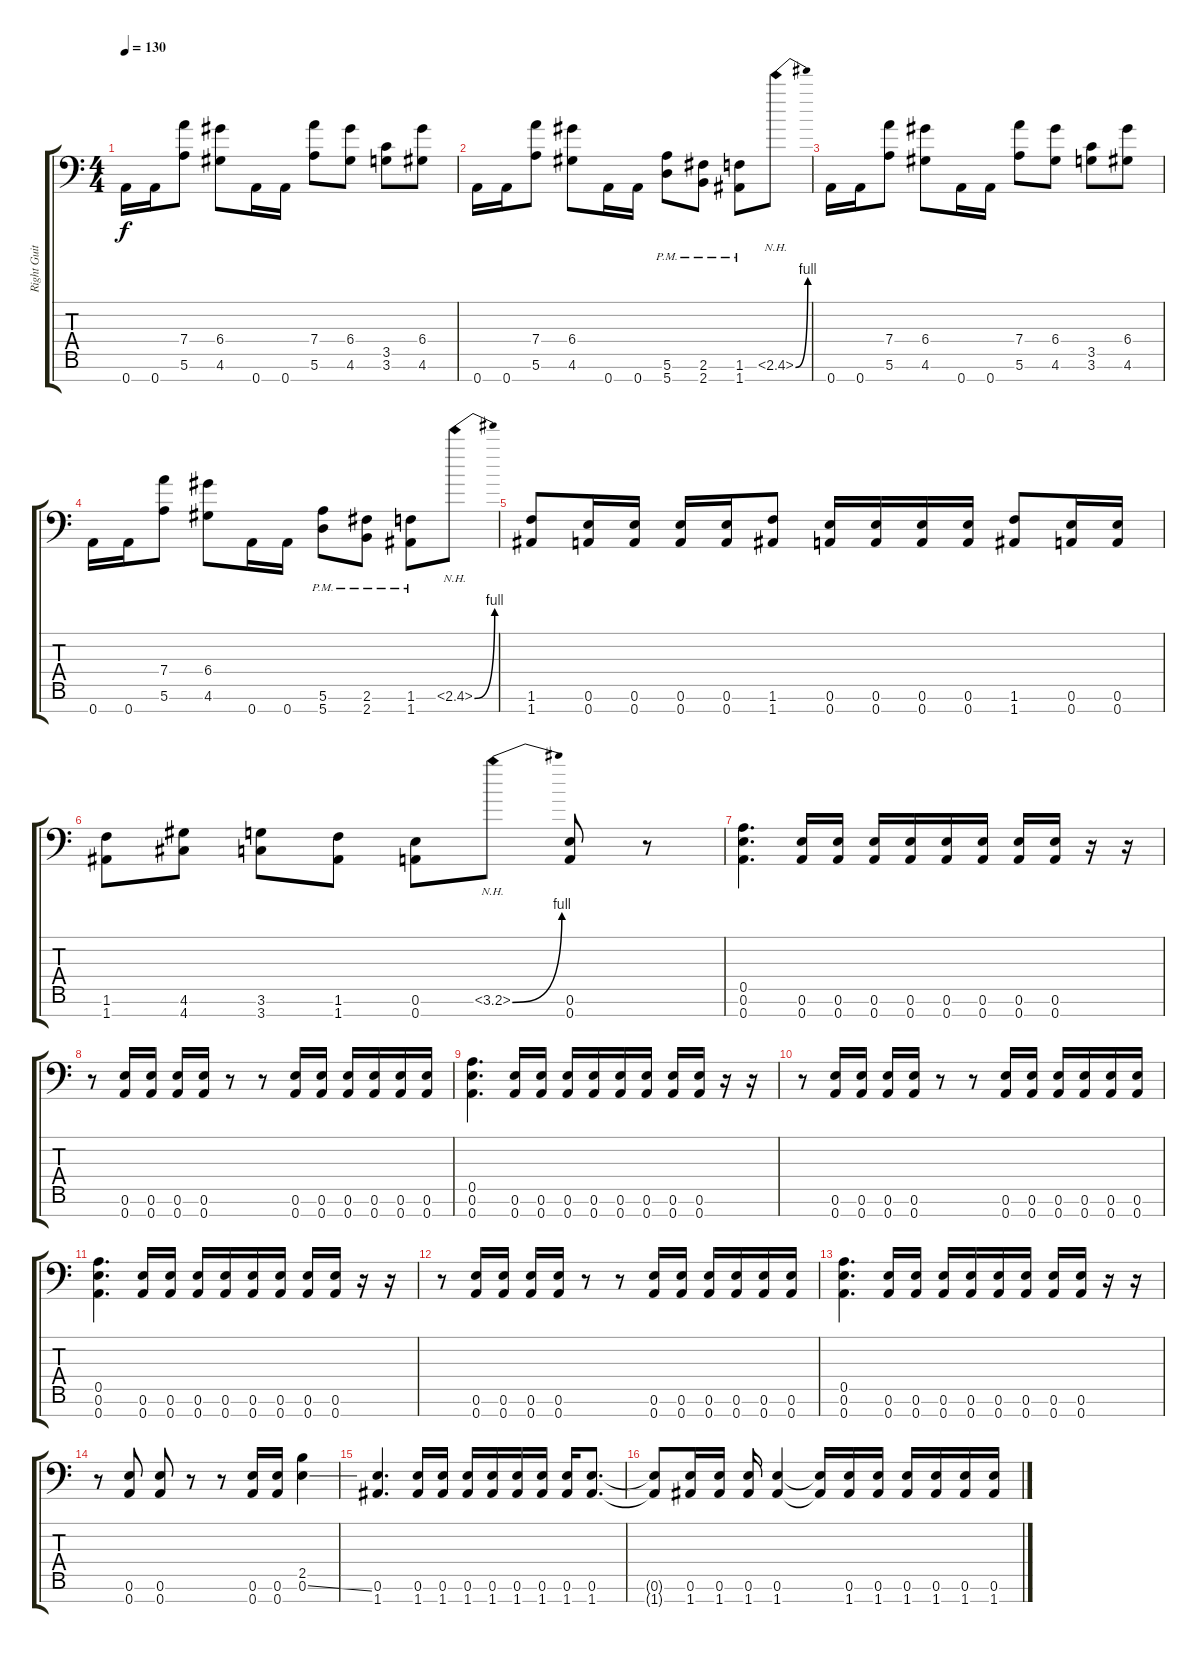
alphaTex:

\track ("Right Guitar" "Right Guit") {instrument distortionguitar}
\staff {score tabs}
\tuning (E4 B3 G3 D3 A2 E2 A1) {hide}
\ts (4 4)
\tempo 130
\clef f4
\ks c
0.7.16{dy f} 0.7.16 (7.4 5.6).8 (6.4 4.6).8 0.7.16 0.7.16 (7.4 5.6).8 (6.4 4.6).8 (3.5 3.6).8 (6.4 4.6).8 |
0.7.16 0.7.16 (7.4 5.6).8 (6.4 4.6).8 0.7.16 0.7.16 (5.6 5.7{pm}).8 (2.6{pm} 2.7{pm}).8 (1.6{pm} 1.7{pm}).8 2.6{be (bend 0 0 60 4) nh}.8 |
0.7.16 0.7.16 (7.4 5.6).8 (6.4 4.6).8 0.7.16 0.7.16 (7.4 5.6).8 (6.4 4.6).8 (3.5 3.6).8 (6.4 4.6).8 |
0.7.16 0.7.16 (7.4 5.6).8 (6.4 4.6).8 0.7.16 0.7.16 (5.6 5.7{pm}).8 (2.6{pm} 2.7{pm}).8 (1.6{pm} 1.7{pm}).8 2.6{be (bend 0 0 60 4) nh}.8 |
(1.6 1.7).8 (0.6 0.7).16 (0.6 0.7).16 (0.6 0.7).16 (0.6 0.7).16 (1.6 1.7).8 (0.6 0.7).16 (0.6 0.7).16 (0.6 0.7).16 (0.6 0.7).16 (1.6 1.7).8 (0.6 0.7).16 (0.6 0.7).16 |
(1.6 1.7).8 (4.6 4.7).8 (3.6 3.7).8 (1.6 1.7).8 (0.6 0.7).8 3.6{be (bend 0 0 60 4) nh}.8 (0.6 0.7).8 r.8 |
(0.5 0.6 0.7).4{d} (0.6 0.7).16 (0.6 0.7).16 (0.6 0.7).16 (0.6 0.7).16 (0.6 0.7).16 (0.6 0.7).16 (0.6 0.7).16 (0.6 0.7).16 r.16 r.16 |
r.8 (0.6 0.7).16 (0.6 0.7).16 (0.6 0.7).16 (0.6 0.7).16 r.8 r.8 (0.6 0.7).16 (0.6 0.7).16 (0.6 0.7).16 (0.6 0.7).16 (0.6 0.7).16 (0.6 0.7).16 |
(0.5 0.6 0.7).4{d} (0.6 0.7).16 (0.6 0.7).16 (0.6 0.7).16 (0.6 0.7).16 (0.6 0.7).16 (0.6 0.7).16 (0.6 0.7).16 (0.6 0.7).16 r.16 r.16 |
r.8 (0.6 0.7).16 (0.6 0.7).16 (0.6 0.7).16 (0.6 0.7).16 r.8 r.8 (0.6 0.7).16 (0.6 0.7).16 (0.6 0.7).16 (0.6 0.7).16 (0.6 0.7).16 (0.6 0.7).16 |
(0.5 0.6 0.7).4{d} (0.6 0.7).16 (0.6 0.7).16 (0.6 0.7).16 (0.6 0.7).16 (0.6 0.7).16 (0.6 0.7).16 (0.6 0.7).16 (0.6 0.7).16 r.16 r.16 |
r.8 (0.6 0.7).16 (0.6 0.7).16 (0.6 0.7).16 (0.6 0.7).16 r.8 r.8 (0.6 0.7).16 (0.6 0.7).16 (0.6 0.7).16 (0.6 0.7).16 (0.6 0.7).16 (0.6 0.7).16 |
(0.5 0.6 0.7).4{d} (0.6 0.7).16 (0.6 0.7).16 (0.6 0.7).16 (0.6 0.7).16 (0.6 0.7).16 (0.6 0.7).16 (0.6 0.7).16 (0.6 0.7).16 r.16 r.16 |
r.8 (0.6 0.7).8 (0.6 0.7).8 r.8 r.8 (0.6 0.7).16 (0.6 0.7).16 (2.5 0.6{ss}).4 |
(0.6 1.7).4{d} (0.6 1.7).16 (0.6 1.7).16 (0.6 1.7).16 (0.6 1.7).16 (0.6 1.7).16 (0.6 1.7).16 (0.6 1.7).16 (0.6 1.7).8{d} |
(0.6{t} 1.7{t}).8 (0.6 1.7).16 (0.6 1.7).16 (0.6 1.7).16 (0.6 1.7).4 (0.6{t} 1.7{t}).16 (0.6 1.7).16 (0.6 1.7).16 (0.6 1.7).16 (0.6 1.7).16 (0.6 1.7).16 (0.6 1.7).16
